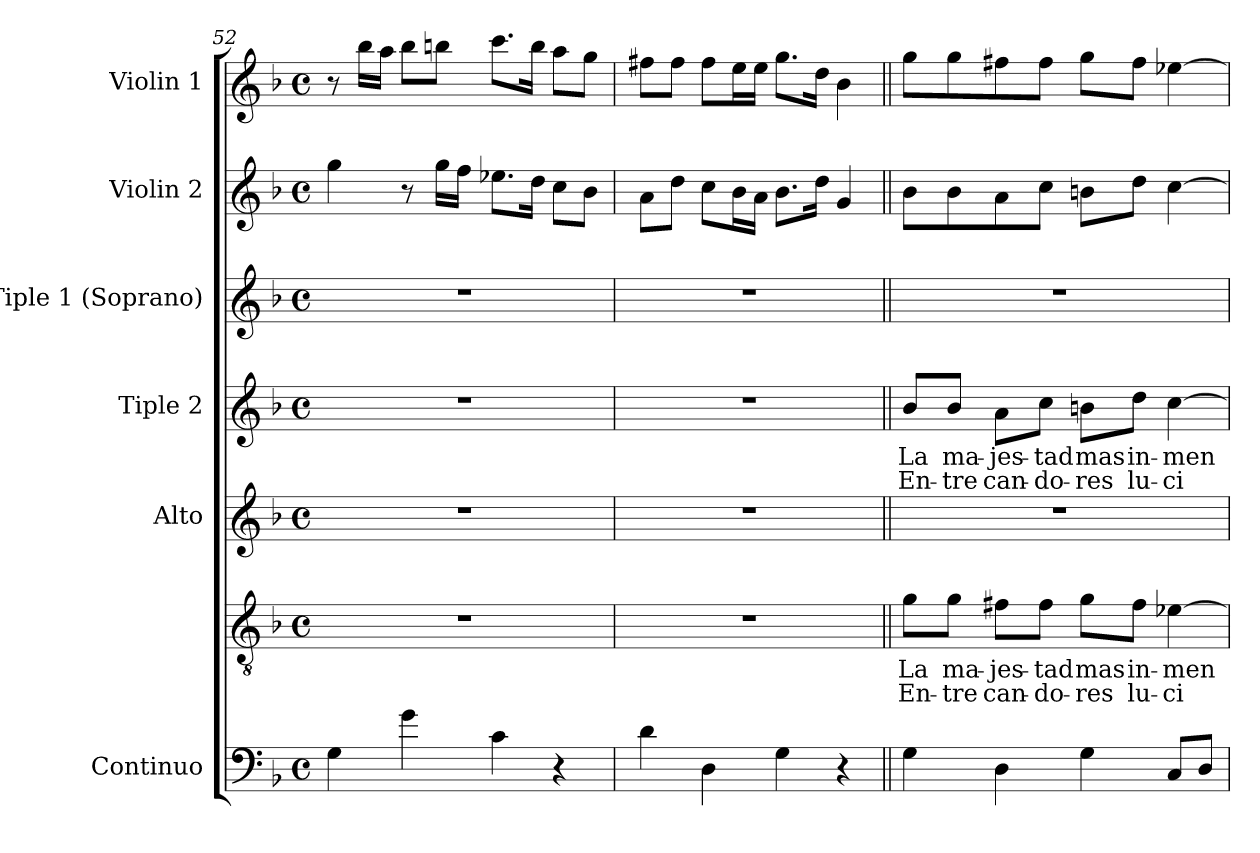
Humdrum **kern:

**kern	**kern	**text	**text	**kern	**kern	**text	**text	**kern	**kern	**kern
*part7	*part6	*part6	*part6	*part5	*part4	*part4	*part4	*part3	*part2	*part1
*staff7	*staff6	*staff6	*staff6	*staff5	*staff4	*staff4	*staff4	*staff3	*staff2	*staff1
*I"Continuo	*I""Tenor" or Alto	*	*	*I"Alto	*I"Tiple 2	*	*	*I"Tiple 1 (Soprano)	*I"Violin 2	*I"Violin 1
*I'Cont.	*I'T.	*	*	*I'A.	*	*	*	*I'S.	*I'Vln. 2	*I'Vln. 1
*clefF4	*clefGv2	*	*	*clefG2	*clefG2	*	*	*clefG2	*clefG2	*clefG2
*	*ITrd7c12	*	*	*	*	*	*	*	*	*
*k[b-]	*k[b-]	*	*	*k[b-]	*k[b-]	*	*	*k[b-]	*k[b-]	*k[b-]
*F:	*F:	*	*	*F:	*F:	*	*	*F:	*F:	*F:
*M4/4	*M4/4	*	*	*M4/4	*M4/4	*	*	*M4/4	*M4/4	*M4/4
*met(c)	*met(c)	*	*	*met(c)	*met(c)	*	*	*met(c)	*met(c)	*met(c)
=52	=52	=52	=52	=52	=52	=52	=52	=52	=52	=52
4Gi\	1r	.	.	1r	1r	.	.	1r	4ggi\	8r
.	.	.	.	.	.	.	.	.	.	16bb-i\LL
.	.	.	.	.	.	.	.	.	.	16aai\JJ
4gi\	.	.	.	.	.	.	.	.	8r	8bb-i\L
.	.	.	.	.	.	.	.	.	16ggi\LL	8bbni\J
.	.	.	.	.	.	.	.	.	16ffi\JJ	.
4ci\	.	.	.	.	.	.	.	.	8.ee-Xi\L	8.ccci\L
.	.	.	.	.	.	.	.	.	16ddi\Jk	16bbi\Jk
4r	.	.	.	.	.	.	.	.	8cci\L	8aai\L
.	.	.	.	.	.	.	.	.	8b-i\J	8ggi\J
=53	=53	=53	=53	=53	=53	=53	=53	=53	=53	=53
4di\	1r	.	.	1r	1r	.	.	1r	8ai\L	8ff#Xi\L
.	.	.	.	.	.	.	.	.	8ddi\J	8ff#i\J
4Di\	.	.	.	.	.	.	.	.	8cci\L	8ff#i\L
.	.	.	.	.	.	.	.	.	16b-i\L	16eei\L
.	.	.	.	.	.	.	.	.	16ai\JJ	16eei\JJ
4Gi\	.	.	.	.	.	.	.	.	8.b-i\L	8.ggi\L
.	.	.	.	.	.	.	.	.	16ddi\Jk	16ddi\Jk
4r	.	.	.	.	.	.	.	.	4gi/	4b-i\
!!LO:LB:g=z
=54||	=54||	=54||	=54||	=54||	=54||	=54||	=54||	=54||	=54||	=54||
!	!	!LO:LY:b:color=#000000	!LO:LY:b:color=#000000	!	!	!	!	!	!	!
!	!	!	!	!	!	!LO:LY:b:color=#000000	!LO:LY:b:color=#000000	!	!	!
4Gi\	8Gi\L	La	En-	1r	8b-i/L	La	En-	1r	8b-i\L	8ggi\L
!	!	!LO:LY:b:color=#000000	!LO:LY:b:color=#000000	!	!	!	!	!	!	!
!	!	!	!	!	!	!LO:LY:b:color=#000000	!LO:LY:b:color=#000000	!	!	!
.	8Gi\J	ma-	-tre	.	8b-i/J	ma-	-tre	.	8b-i\	8ggi\
!	!	!LO:LY:b:color=#000000	!LO:LY:b:color=#000000	!	!	!	!	!	!	!
!	!	!	!	!	!	!LO:LY:b:color=#000000	!LO:LY:b:color=#000000	!	!	!
4Di\	8F#Xi\L	-jes-	can-	.	8ai\L	-jes-	can-	.	8ai\	8ff#Xi\
!	!	!LO:LY:b:color=#000000	!LO:LY:b:color=#000000	!	!	!	!	!	!	!
!	!	!	!	!	!	!LO:LY:b:color=#000000	!LO:LY:b:color=#000000	!	!	!
.	8F#i\J	-tad	-do-	.	8cci\J	-tad	-do-	.	8cci\J	8ff#i\J
!	!	!LO:LY:b:color=#000000	!LO:LY:b:color=#000000	!	!	!	!	!	!	!
!	!	!	!	!	!	!LO:LY:b:color=#000000	!LO:LY:b:color=#000000	!	!	!
4Gi\	8Gi\L	mas	-res	.	8bni\L	mas	-res	.	8bni\L	8ggi\L
!	!	!LO:LY:b:color=#000000	!LO:LY:b:color=#000000	!	!	!	!	!	!	!
!	!	!	!	!	!	!LO:LY:b:color=#000000	!LO:LY:b:color=#000000	!	!	!
.	8F#i\J	in-	lu-	.	8ddi\J	in-	lu-	.	8ddi\J	8ff#i\J
!	!	!LO:LY:b:color=#000000	!LO:LY:b:color=#000000	!	!	!	!	!	!	!
!	!	!	!	!	!	!LO:LY:b:color=#000000	!LO:LY:b:color=#000000	!	!	!
8Ci/L	[4E-Xi\	-men-	-ci-	.	[4cci\	-men-	-ci-	.	[4cci\	[4ee-Xi\
8Di/J	.	.	.	.	.	.	.	.	.	.
=	=	=	=	=	=	=	=	=	=	=
*-	*-	*-	*-	*-	*-	*-	*-	*-	*-	*-
